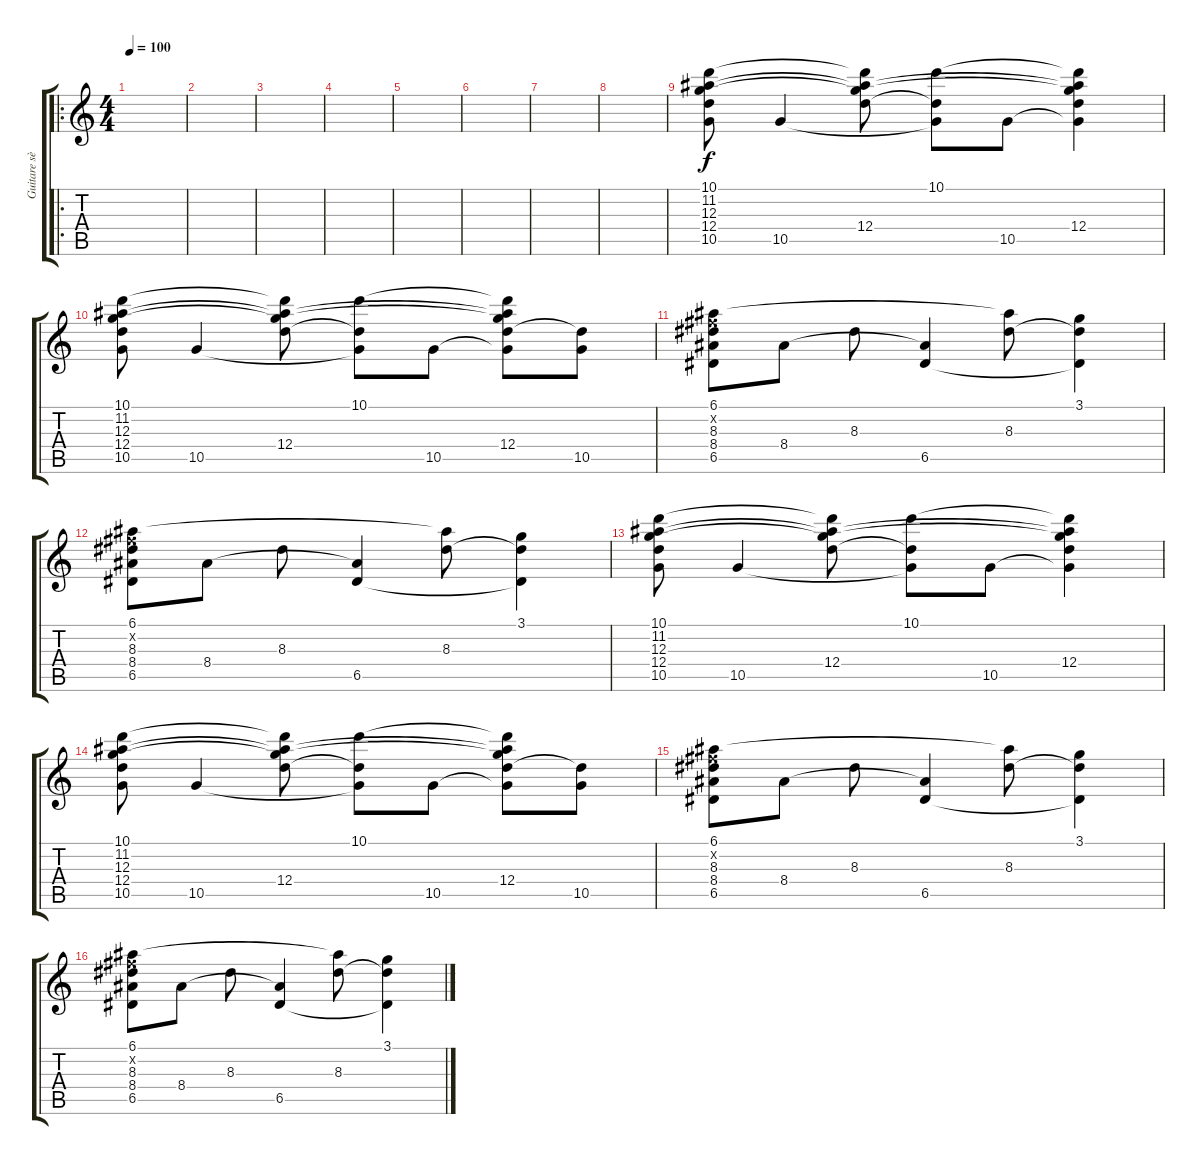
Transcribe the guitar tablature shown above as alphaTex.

\track ("Guitare sèche solo" "Guitare sè") {instrument acousticguitarnylon}
\staff {score tabs}
\tuning (E4 B3 G3 D3 A2 E2) {hide}
\ro
\ts (4 4)
\tempo 100
\clef g2
\ks c
|
|
|
|
|
|
|
|
(10.1 11.2 12.3 12.4 10.5).8 10.5.4 (10.1{t} 11.2{t} 12.3{t} 12.4).8 (10.1 12.4{t} 10.5{t}).8 10.5.8 (10.1{t} 11.2{t} 12.3{t} 12.4 10.5{t}).4 |
(10.1 11.2 12.3 12.4 10.5).8 10.5.4 (10.1{t} 11.2{t} 12.3{t} 12.4).8 (10.1 12.4{t} 10.5{t}).8 10.5.8 (10.1{t} 11.2{t} 12.3{t} 12.4 10.5{t}).8 (12.4{t} 10.5).8 |
(6.1 7.2{x} 8.3 8.4 6.5).8 8.4.8 8.3.8 (8.4{t} 6.5).4 (6.1{t} 8.3).8 (3.1 8.3{t} 6.5{t}).4 |
(6.1 7.2{x} 8.3 8.4 6.5).8 8.4.8 8.3.8 (8.4{t} 6.5).4 (6.1{t} 8.3).8 (3.1 8.3{t} 6.5{t}).4 |
(10.1 11.2 12.3 12.4 10.5).8 10.5.4 (10.1{t} 11.2{t} 12.3{t} 12.4).8 (10.1 12.4{t} 10.5{t}).8 10.5.8 (10.1{t} 11.2{t} 12.3{t} 12.4 10.5{t}).4 |
(10.1 11.2 12.3 12.4 10.5).8 10.5.4 (10.1{t} 11.2{t} 12.3{t} 12.4).8 (10.1 12.4{t} 10.5{t}).8 10.5.8 (10.1{t} 11.2{t} 12.3{t} 12.4 10.5{t}).8 (12.4{t} 10.5).8 |
(6.1 7.2{x} 8.3 8.4 6.5).8 8.4.8 8.3.8 (8.4{t} 6.5).4 (6.1{t} 8.3).8 (3.1 8.3{t} 6.5{t}).4 |
(6.1 7.2{x} 8.3 8.4 6.5).8 8.4.8 8.3.8 (8.4{t} 6.5).4 (6.1{t} 8.3).8 (3.1 8.3{t} 6.5{t}).4
